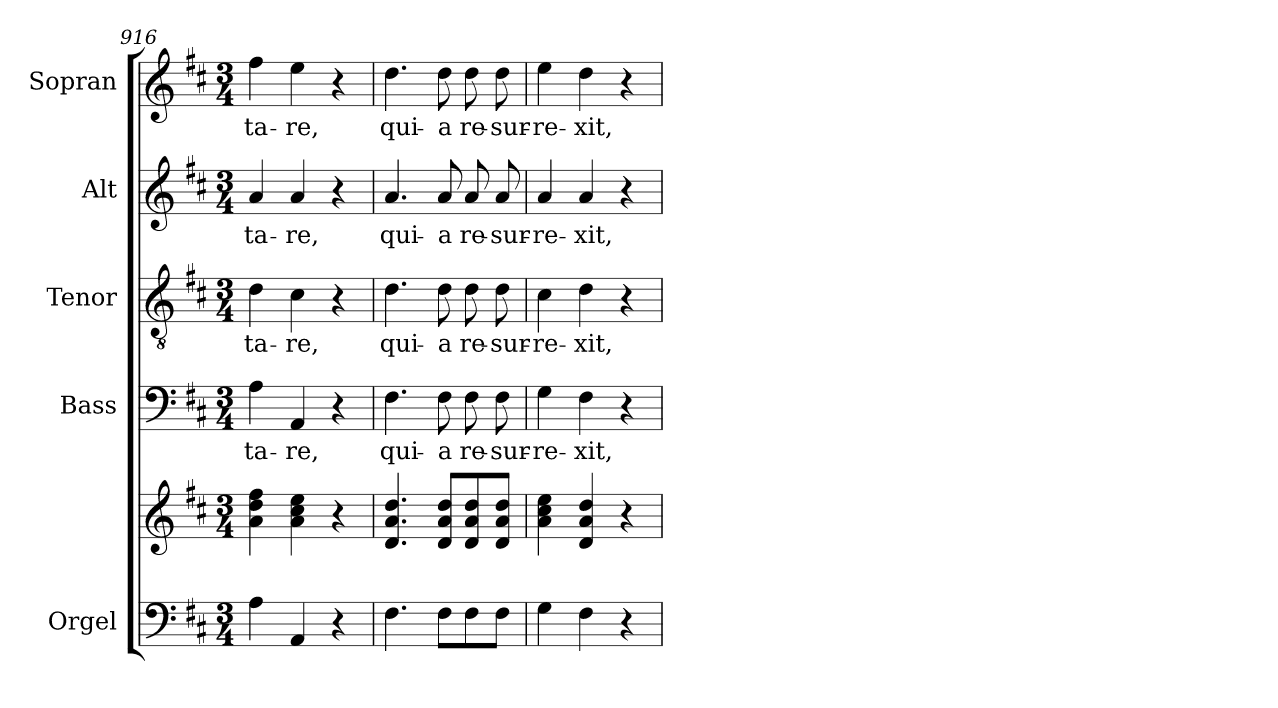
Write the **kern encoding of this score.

**kern	**kern	**kern	**text	**kern	**text	**kern	**text	**kern	**text
*part5	*part5	*part4	*part4	*part3	*part3	*part2	*part2	*part1	*part1
*staff6	*staff5	*staff4	*staff4	*staff3	*staff3	*staff2	*staff2	*staff1	*staff1
*I"Orgel	*	*I"Bass	*	*I"Tenor	*	*I"Alt	*	*I"Sopran	*
*I'Org.	*	*I'B.	*	*I'T.	*	*I'A.	*	*I'S.	*
*clefF4	*clefG2	*clefF4	*	*clefGv2	*	*clefG2	*	*clefG2	*
*k[f#c#]	*k[f#c#]	*k[f#c#]	*	*k[f#c#]	*	*k[f#c#]	*	*k[f#c#]	*
*D:	*D:	*D:	*	*D:	*	*D:	*	*D:	*
*M3/4	*M3/4	*M3/4	*	*M3/4	*	*M3/4	*	*M3/4	*
=916	=916	=916	=916	=916	=916	=916	=916	=916	=916
!	!	!	!LO:LY:b	!	!LO:LY:b	!	!LO:LY:b	!	!LO:LY:b
4A\	4a\ 4dd\ 4ff#\	4A\	-ta-	4d\	-ta-	4a/	-ta-	4ff#\	-ta-
!	!	!	!LO:LY:b	!	!LO:LY:b	!	!LO:LY:b	!	!LO:LY:b
4AA/	4a\ 4cc#\ 4ee\	4AA/	-re,	4c#\	-re,	4a/	-re,	4ee\	-re,
4r	4r	4r	.	4r	.	4r	.	4r	.
=917	=917	=917	=917	=917	=917	=917	=917	=917	=917
!	!	!	!LO:LY:b	!	!LO:LY:b	!	!LO:LY:b	!	!LO:LY:b
4.F#\	4.d/ 4.a/ 4.dd/	4.F#\	qui-	4.d\	qui-	4.a/	qui-	4.dd\	qui-
!	!	!	!LO:LY:b	!	!LO:LY:b	!	!LO:LY:b	!	!LO:LY:b
8F#\L	8d/ 8a/ 8dd/L	8F#\	-a	8d\	-a	8a/	-a	8dd\	-a
!	!	!	!LO:LY:b	!	!LO:LY:b	!	!LO:LY:b	!	!LO:LY:b
8F#\	8d/ 8a/ 8dd/	8F#\	re-	8d\	re-	8a/	re-	8dd\	re-
!	!	!	!LO:LY:b	!	!LO:LY:b	!	!LO:LY:b	!	!LO:LY:b
8F#\J	8d/ 8a/ 8dd/J	8F#\	-sur-	8d\	-sur-	8a/	-sur-	8dd\	-sur-
=918	=918	=918	=918	=918	=918	=918	=918	=918	=918
!	!	!	!LO:LY:b	!	!LO:LY:b	!	!LO:LY:b	!	!LO:LY:b
4G\	4a\ 4cc#\ 4ee\	4G\	-re-	4c#\	-re-	4a/	-re-	4ee\	-re-
!	!	!	!LO:LY:b	!	!LO:LY:b	!	!LO:LY:b	!	!LO:LY:b
4F#\	4d/ 4a/ 4dd/	4F#\	-xit,	4d\	-xit,	4a/	-xit,	4dd\	-xit,
4r	4r	4r	.	4r	.	4r	.	4r	.
=	=	=	=	=	=	=	=	=	=
*-	*-	*-	*-	*-	*-	*-	*-	*-	*-
